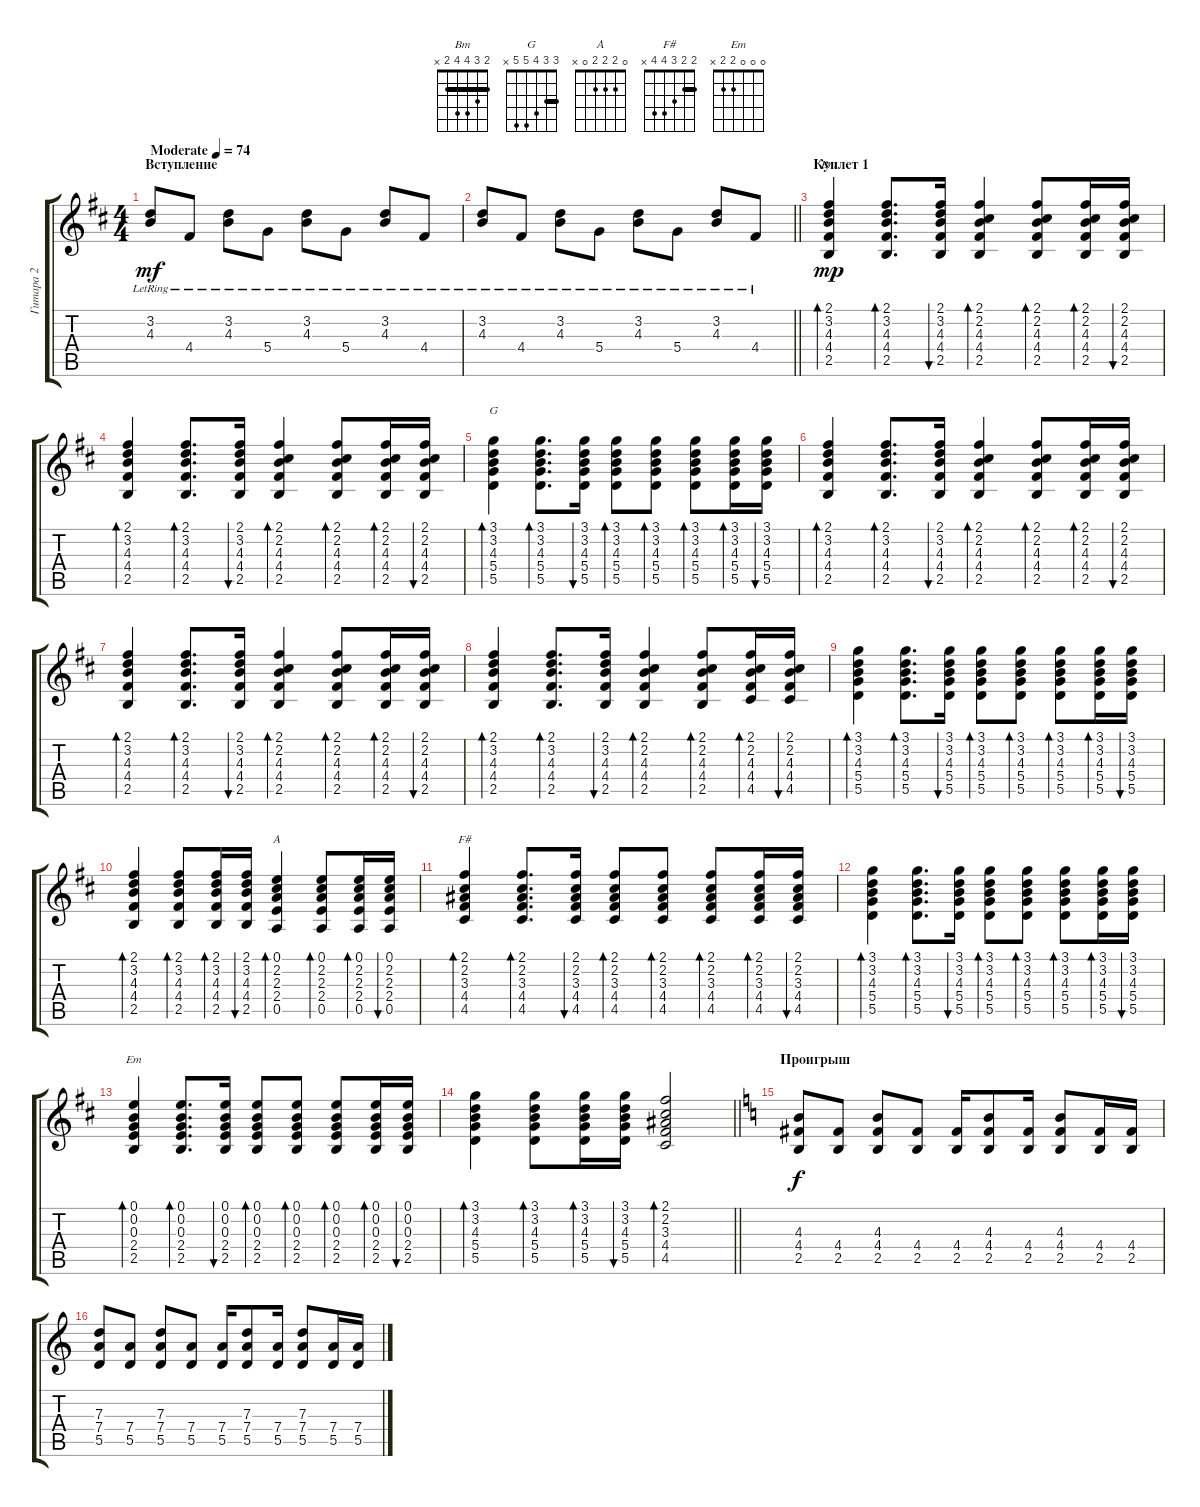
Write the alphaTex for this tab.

\track ("Гитара 2" "Гитара 2") {instrument distortionguitar}
\staff {score tabs}
\tuning (E4 B3 G3 D3 A2 E2) {hide}
\chord ("Bm" 2 3 4 4 2 x) {barre 2}
\chord ("G" 3 3 4 5 5 x) {barre 3}
\chord ("A" 0 2 2 2 0 x)
\chord ("F#" 2 2 3 4 4 x) {barre 2}
\chord ("Em" 0 0 0 2 2 x)
\ts (4 4)
\section ("" "Вступление")
\tempo (74 "Moderate")
\clef g2
\ks bminor
(3.2{lr} 4.3{lr}).8{dy mf instrument acousticguitarsteel} 4.4{lr}.8 (3.2{lr} 4.3{lr}).8 5.4{lr}.8 (3.2{lr} 4.3{lr}).8 5.4{lr}.8 (3.2{lr} 4.3{lr}).8 4.4{lr}.8 |
\barLineRight lightlight
(3.2{lr} 4.3{lr}).8 4.4{lr}.8 (3.2{lr} 4.3{lr}).8 5.4{lr}.8 (3.2{lr} 4.3{lr}).8 5.4{lr}.8 (3.2{lr} 4.3{lr}).8 4.4{lr}.8 |
\section ("" "Куплет 1")
(2.1 3.2 4.3 4.4 2.5).4{bd 60 ch "Bm" dy mp} (2.1 3.2 4.3 4.4 2.5).8{d bd 60} (2.1 3.2 4.3 4.4 2.5).16{bu 60} (2.1 2.2 4.3 4.4 2.5).4{bd 60} (2.1 2.2 4.3 4.4 2.5).8{bd 60} (2.1 2.2 4.3 4.4 2.5).16{bd 60} (2.1 2.2 4.3 4.4 2.5).16{bu 60} |
(2.1 3.2 4.3 4.4 2.5).4{bd 60} (2.1 3.2 4.3 4.4 2.5).8{d bd 60} (2.1 3.2 4.3 4.4 2.5).16{bu 60} (2.1 2.2 4.3 4.4 2.5).4{bd 60} (2.1 2.2 4.3 4.4 2.5).8{bd 60} (2.1 2.2 4.3 4.4 2.5).16{bd 60} (2.1 2.2 4.3 4.4 2.5).16{bu 60} |
(3.1 3.2 4.3 5.4 5.5).4{bd 60 ch "G"} (3.1 3.2 4.3 5.4 5.5).8{d bd 60} (3.1 3.2 4.3 5.4 5.5).16{bu 60} (3.1 3.2 4.3 5.4 5.5).8{bd 60} (3.1 3.2 4.3 5.4 5.5).8{bd 60} (3.1 3.2 4.3 5.4 5.5).8{bd 60} (3.1 3.2 4.3 5.4 5.5).16{bd 60} (3.1 3.2 4.3 5.4 5.5).16{bu 60} |
(2.1 3.2 4.3 4.4 2.5).4{bd 60} (2.1 3.2 4.3 4.4 2.5).8{d bd 60} (2.1 3.2 4.3 4.4 2.5).16{bu 60} (2.1 2.2 4.3 4.4 2.5).4{bd 60} (2.1 2.2 4.3 4.4 2.5).8{bd 60} (2.1 2.2 4.3 4.4 2.5).16{bd 60} (2.1 2.2 4.3 4.4 2.5).16{bu 60} |
(2.1 3.2 4.3 4.4 2.5).4{bd 60} (2.1 3.2 4.3 4.4 2.5).8{d bd 60} (2.1 3.2 4.3 4.4 2.5).16{bu 60} (2.1 2.2 4.3 4.4 2.5).4{bd 60} (2.1 2.2 4.3 4.4 2.5).8{bd 60} (2.1 2.2 4.3 4.4 2.5).16{bd 60} (2.1 2.2 4.3 4.4 2.5).16{bu 60} |
(2.1 3.2 4.3 4.4 2.5).4{bd 60} (2.1 3.2 4.3 4.4 2.5).8{d bd 60} (2.1 3.2 4.3 4.4 2.5).16{bu 60} (2.1 2.2 4.3 4.4 2.5).4{bd 60} (2.1 2.2 4.3 4.4 2.5).8{bd 60} (2.1 2.2 4.3 4.4 4.5).16{bd 60} (2.1 2.2 4.3 4.4 4.5).16{bu 60} |
(3.1 3.2 4.3 5.4 5.5).4{bd 60} (3.1 3.2 4.3 5.4 5.5).8{d bd 60} (3.1 3.2 4.3 5.4 5.5).16{bu 60} (3.1 3.2 4.3 5.4 5.5).8{bd 60} (3.1 3.2 4.3 5.4 5.5).8{bd 60} (3.1 3.2 4.3 5.4 5.5).8{bd 60} (3.1 3.2 4.3 5.4 5.5).16{bd 60} (3.1 3.2 4.3 5.4 5.5).16{bu 60} |
(2.1 3.2 4.3 4.4 2.5).4{bd 60} (2.1 3.2 4.3 4.4 2.5).8{bd 60} (2.1 3.2 4.3 4.4 2.5).16{bd 60} (2.1 3.2 4.3 4.4 2.5).16{bu 60} (0.1 2.2 2.3 2.4 0.5).4{bd 60 ch "A"} (0.1 2.2 2.3 2.4 0.5).8{bd 60} (0.1 2.2 2.3 2.4 0.5).16{bd 60} (0.1 2.2 2.3 2.4 0.5).16{bu 60} |
(2.1 2.2 3.3 4.4 4.5).4{bd 60 ch "F#"} (2.1 2.2 3.3 4.4 4.5).8{d bd 60} (2.1 2.2 3.3 4.4 4.5).16{bu 60} (2.1 2.2 3.3 4.4 4.5).8{bd 60} (2.1 2.2 3.3 4.4 4.5).8{bd 60} (2.1 2.2 3.3 4.4 4.5).8{bd 60} (2.1 2.2 3.3 4.4 4.5).16{bd 60} (2.1 2.2 3.3 4.4 4.5).16{bu 60} |
(3.1 3.2 4.3 5.4 5.5).4{bd 60} (3.1 3.2 4.3 5.4 5.5).8{d bd 60} (3.1 3.2 4.3 5.4 5.5).16{bu 60} (3.1 3.2 4.3 5.4 5.5).8{bd 60} (3.1 3.2 4.3 5.4 5.5).8{bd 60} (3.1 3.2 4.3 5.4 5.5).8{bd 60} (3.1 3.2 4.3 5.4 5.5).16{bd 60} (3.1 3.2 4.3 5.4 5.5).16{bu 60} |
(0.1 0.2 0.3 2.4 2.5).4{bd 60 ch "Em"} (0.1 0.2 0.3 2.4 2.5).8{d bd 60} (0.1 0.2 0.3 2.4 2.5).16{bu 60} (0.1 0.2 0.3 2.4 2.5).8{bd 60} (0.1 0.2 0.3 2.4 2.5).8{bd 60} (0.1 0.2 0.3 2.4 2.5).8{bd 60} (0.1 0.2 0.3 2.4 2.5).16{bd 60} (0.1 0.2 0.3 2.4 2.5).16{bu 60} |
\barLineRight lightlight
(3.1 3.2 4.3 5.4 5.5).4{bd 60} (3.1 3.2 4.3 5.4 5.5).8{bd 60} (3.1 3.2 4.3 5.4 5.5).16{bd 60} (3.1 3.2 4.3 5.4 5.5).16{bu 60} (2.1 2.2 3.3 4.4 4.5).2{bd 60} |
\section ("" "Проигрыш")
\ks c
(4.3 4.4 2.5).8{dy f instrument distortionguitar} (4.4 2.5).8 (4.3 4.4 2.5).8 (4.4 2.5).8 (4.4 2.5).16 (4.3 4.4 2.5).8 (4.4 2.5).16 (4.3 4.4 2.5).8 (4.4 2.5).16 (4.4 2.5).16 |
(7.3 7.4 5.5).8 (7.4 5.5).8 (7.3 7.4 5.5).8 (7.4 5.5).8 (7.4 5.5).16 (7.3 7.4 5.5).8 (7.4 5.5).16 (7.3 7.4 5.5).8 (7.4 5.5).16 (7.4 5.5).16
